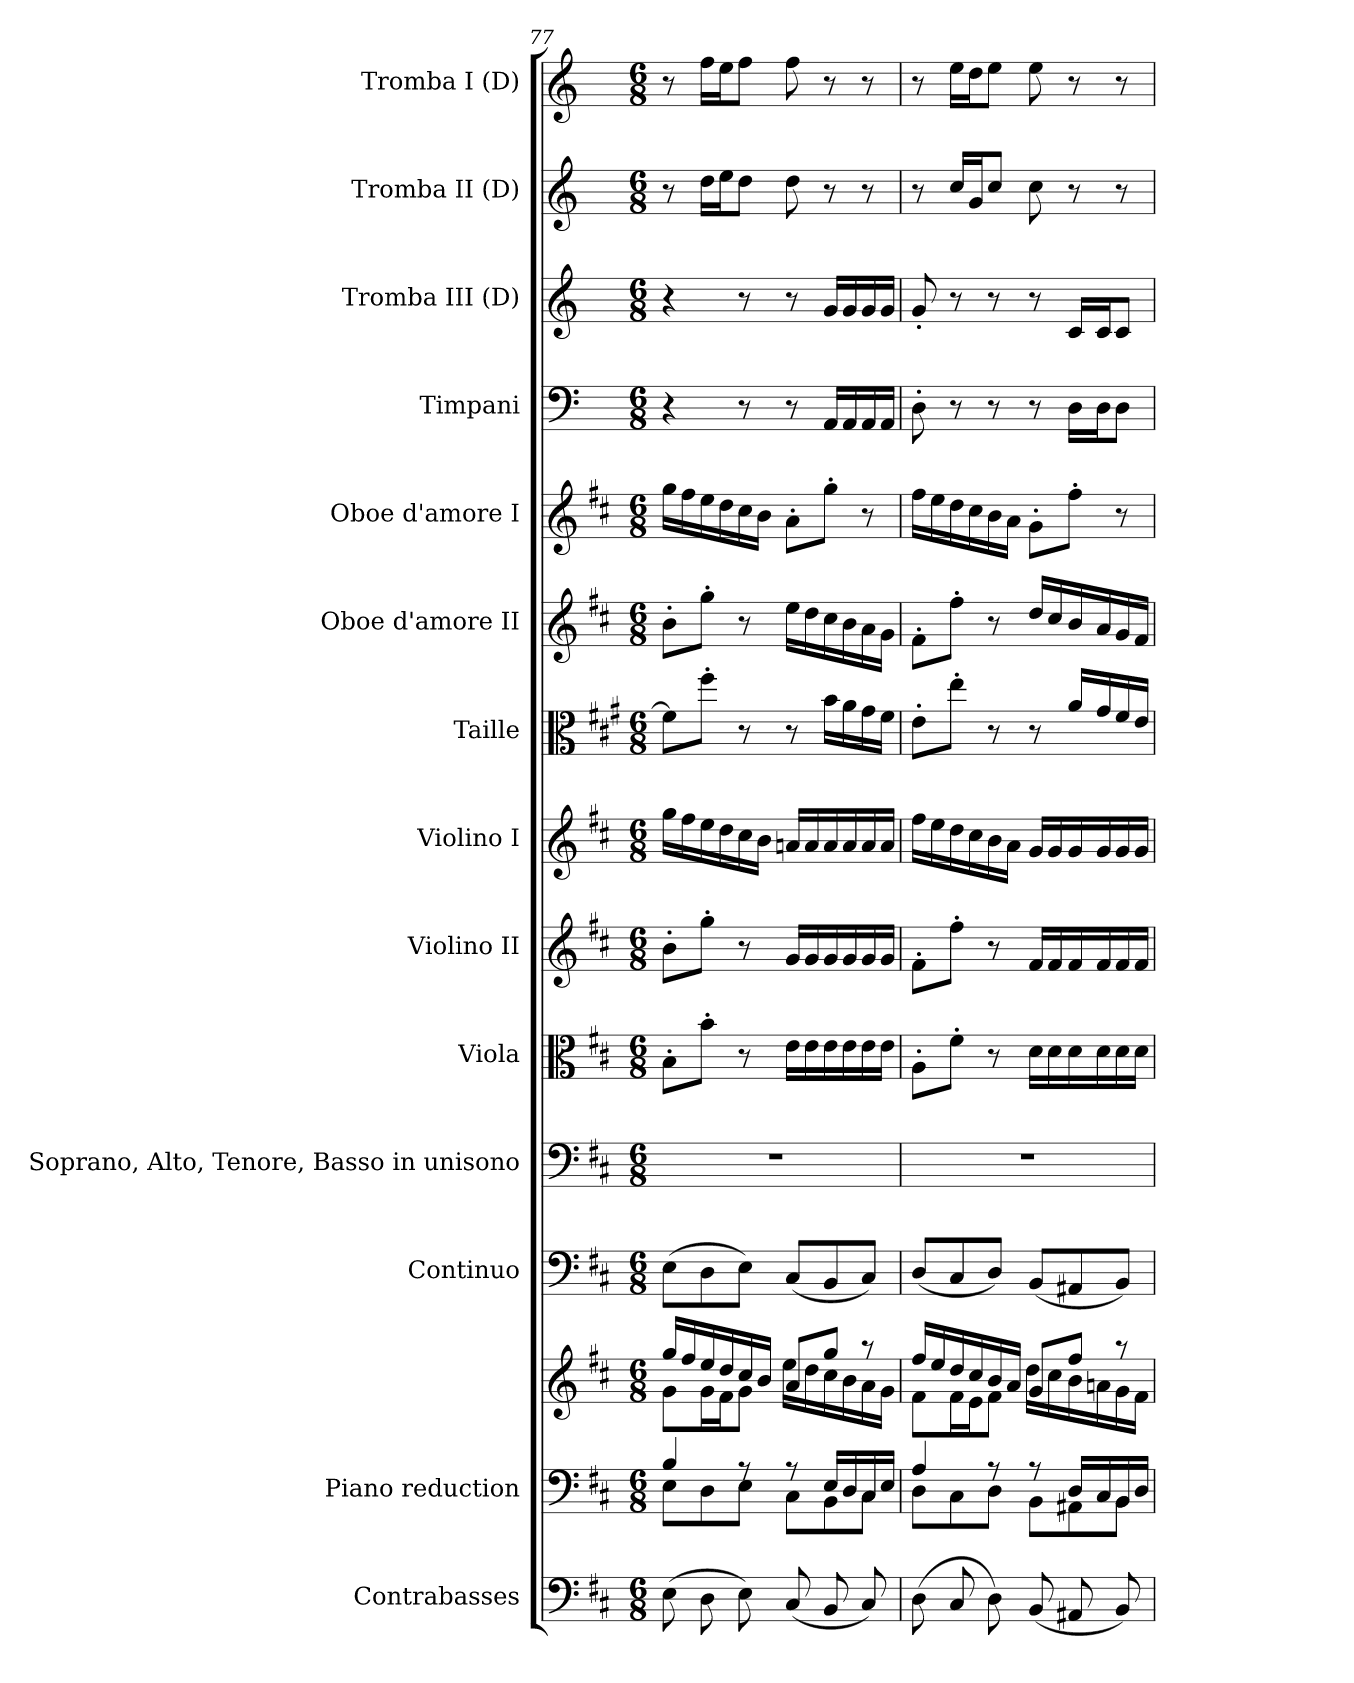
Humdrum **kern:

**kern	**kern	**kern	**kern	**kern	**kern	**kern	**kern	**kern	**kern	**kern	**kern	**kern	**kern	**kern
*part14	*part13	*part13	*part12	*part11	*part10	*part9	*part8	*part7	*part6	*part5	*part4	*part3	*part2	*part1
*staff15	*staff14	*staff13	*staff12	*staff11	*staff10	*staff9	*staff8	*staff7	*staff6	*staff5	*staff4	*staff3	*staff2	*staff1
*I"Contrabasses	*I"Piano reduction	*	*I"Continuo	*I"Soprano, Alto, Tenore, Basso in unisono	*I"Viola	*I"Violino II	*I"Violino I	*I"Taille	*I"Oboe d'amore II	*I"Oboe d'amore I	*I"Timpani	*I"Tromba III (D)	*I"Tromba II (D)	*I"Tromba I (D)
*I'Cbs.	*I'Pno	*	*	*	*	*	*	*	*I'Ob	*I'Ob	*I'Timp	*	*	*
*clefF4	*clefF4	*clefG2	*clefF4	*clefF4	*clefC3	*clefG2	*clefG2	*clefC3	*clefG2	*clefG2	*clefF4	*clefG2	*clefG2	*clefG2
*ITrd7c12	*	*	*	*	*	*	*	*ITrd4c7	*	*	*	*ITrd-1c-2	*ITrd-1c-2	*ITrd-1c-2
*k[f#c#]	*k[f#c#]	*k[f#c#]	*k[f#c#]	*k[f#c#]	*k[f#c#]	*k[f#c#]	*k[f#c#]	*k[f#c#]	*k[f#c#]	*k[f#c#]	*k[]	*k[f#c#]	*k[f#c#]	*k[f#c#]
*M6/8	*M6/8	*M6/8	*M6/8	*M6/8	*M6/8	*M6/8	*M6/8	*M6/8	*M6/8	*M6/8	*M6/8	*M6/8	*M6/8	*M6/8
=77	=77	=77	=77	=77	=77	=77	=77	=77	=77	=77	=77	=77	=77	=77
*	*^	*^	*	*	*	*	*	*	*	*	*	*	*	*
(>8EE\	4B/	8E\L	16gg/LL	8g\L	(>8E\L	2.r	8B'\L	8b'\L	16gg\LL	8B\L]	8b'\L	16gg\LL	4r	4r	8r	8r
.	.	.	16ff#/	.	.	.	.	.	16ff#\	.	.	16ff#\	.	.	.	.
8DD\	.	8D\	16ee/	16g\L	8D\	.	8b'\J	8gg'\J	16ee\	8b'\J	8gg'\J	16ee\	.	.	16ee\LL	16gg\LL
.	.	.	16dd/	16f#\J	.	.	.	.	16dd\	.	.	16dd\	.	.	16ff#\J	16ff#\J
8EE\)	8rA	8E\J	16cc#/	8g\J	8E\J)	.	8r	8r	16cc#\	8r	8r	16cc#\	8r	8r	8ee\J	8gg\J
.	.	.	16b/JJ	.	.	.	.	.	16b\JJ	.	.	16b\JJ	.	.	.	.
(<8CC#/	8rA	8C#\L	8a/L	16ee\LL	(<8C#/L	.	16e\LL	16g/LL	16an/LL	8r	16ee\LL	8a'\L	8r	8r	8ee\	8gg\
.	.	.	.	16dd\	.	.	16e\	16g/	16a/	.	16dd\	.	.	.	.	.
8BBB/	16E/LL	8BB\	8gg/J	16cc#\	8BB/	.	16e\	16g/	16a/	16e\LL	16cc#\	8gg'\J	16AA/LL	16a/LL	8r	8r
.	16D/	.	.	16b\	.	.	16e\	16g/	16a/	16d\	16b\	.	16AA/	16a/	.	.
8CC#/)	16C#/	8C#\J	8r	16a\	8C#/J)	.	16e\	16g/	16a/	16c#\	16a\	8r	16AA/	16a/	8r	8r
.	16E/JJ	.	.	16g\JJ	.	.	16e\JJ	16g/JJ	16a/JJ	16B\JJ	16g\JJ	.	16AA/JJ	16a/JJ	.	.
=78	=78	=78	=78	=78	=78	=78	=78	=78	=78	=78	=78	=78	=78	=78	=78	=78
(>8DD\	4A/	8D\L	16ff#/LL	8f#\L	(<8D/L	2.r	8A'\L	8f#'\L	16ff#\LL	8A'\L	8f#'\L	16ff#\LL	8D'\	8a'/	8r	8r
.	.	.	16ee/	.	.	.	.	.	16ee\	.	.	16ee\	.	.	.	.
8CC#/	.	8C#\	16dd/	16f#\L	8C#/	.	8f#'\J	8ff#'\J	16dd\	8a'\J	8ff#'\J	16dd\	8r	8r	16dd/LL	16ff#\LL
.	.	.	16cc#/	16e\J	.	.	.	.	16cc#\	.	.	16cc#\	.	.	16a/J	16ee\J
8DD\)	8r	8D\J	16b/	8f#\J	8D/J)	.	8r	8r	16b\	8r	8r	16b\	8r	8r	8dd/J	8ff#\J
.	.	.	16a/JJ	.	.	.	.	.	16a\JJ	.	.	16a\JJ	.	.	.	.
(<8BBB/	8r	8BB\L	8g/L	16dd\LL	(<8BB/L	.	16d\LL	16f#/LL	16g/LL	8r	16dd/LL	8g'\L	8r	8r	8dd\	8ff#\
.	.	.	.	16cc#\	.	.	16d\	16f#/	16g/	.	16cc#/	.	.	.	.	.
8AAA#X/	16D/LL	8AA#X\	8ff#/J	16b\	8AA#X/	.	16d\	16f#/	16g/	16d/LL	16b/	8ff#'\J	16D\LL	16d/LL	8r	8r
.	16C#/	.	.	16an\	.	.	16d\	16f#/	16g/	16c#/	16a/	.	16D\J	16d/J	.	.
8BBB/)	16BB/	8BB\J	8r	16g\	8BB/J)	.	16d\	16f#/	16g/	16B/	16g/	8r	8D\J	8d/J	8r	8r
.	16D/JJ	.	.	16f#\JJ	.	.	16d\JJ	16f#/JJ	16g/JJ	16A/JJ	16f#/JJ	.	.	.	.	.
*	*v	*v	*	*	*	*	*	*	*	*	*	*	*	*	*	*
*	*	*v	*v	*	*	*	*	*	*	*	*	*	*	*	*
=	=	=	=	=	=	=	=	=	=	=	=	=	=	=
*-	*-	*-	*-	*-	*-	*-	*-	*-	*-	*-	*-	*-	*-	*-
